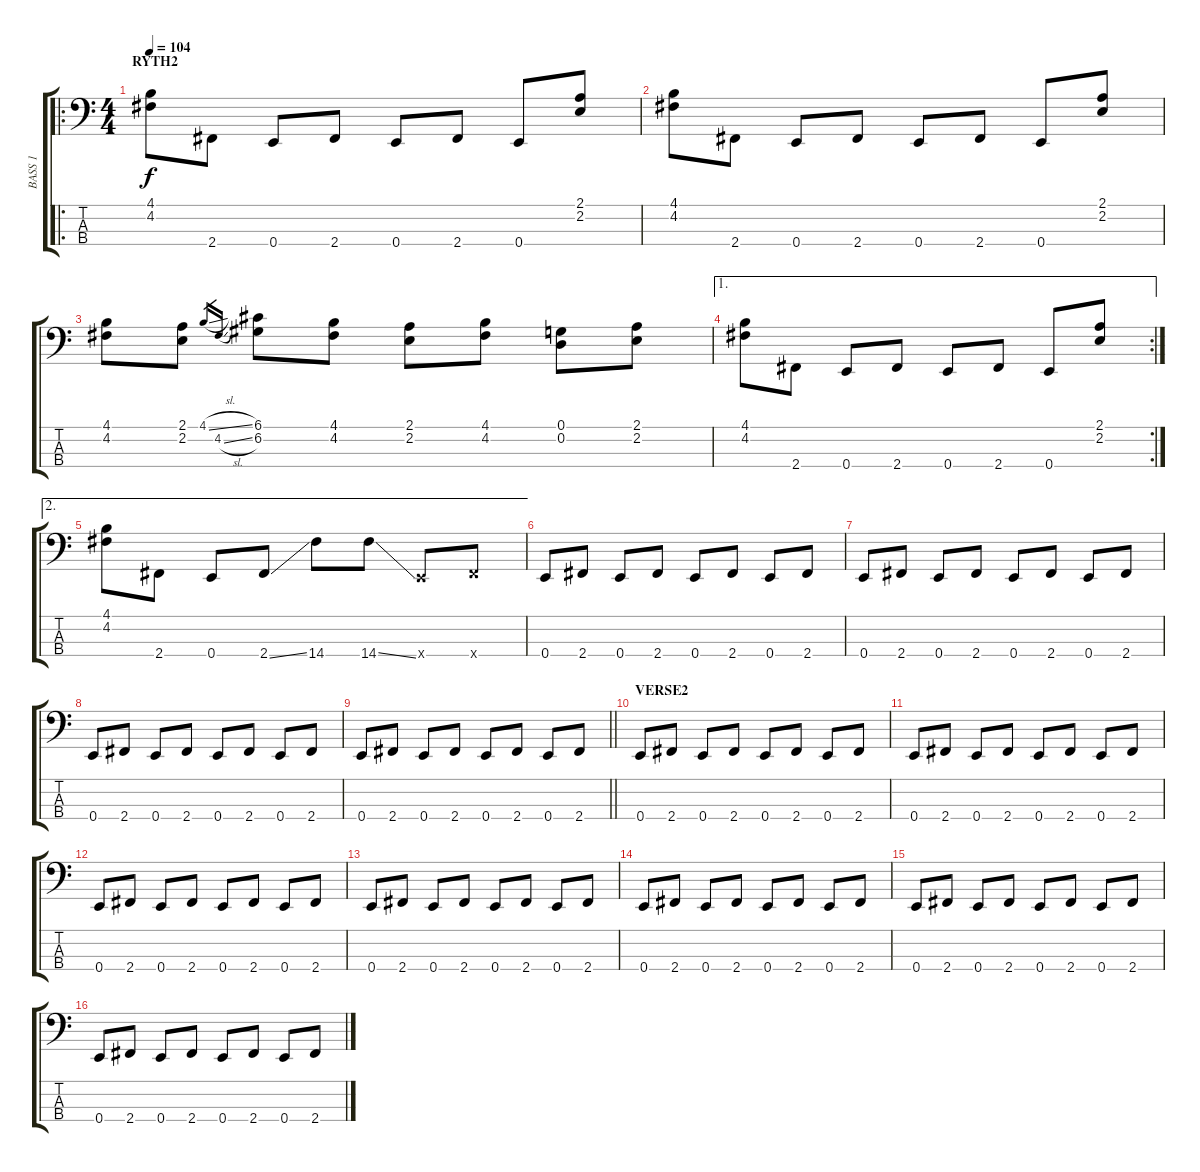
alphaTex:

\track ("BASS 1" "BASS 1") {instrument electricbassfinger}
\staff {score tabs}
\tuning (G2 D2 A1 E1) {hide}
\ro
\ts (4 4)
\section ("" "RYTH2")
\tempo 104
\clef f4
\ks c
(4.1 4.2).8{dy f} 2.4.8 0.4.8 2.4.8 0.4.8 2.4.8 0.4.8 (2.1 2.2).8 |
(4.1 4.2).8 2.4.8 0.4.8 2.4.8 0.4.8 2.4.8 0.4.8 (2.1 2.2).8 |
(4.1 4.2).8 (2.1 2.2).8 4.1{sl}.16{gr} 4.2{sl}.16{gr} (6.1 6.2).8 (4.1 4.2).8 (2.1 2.2).8 (4.1 4.2).8 (0.1 0.2).8 (2.1 2.2).8 |
\ae 1
\rc 2
(4.1 4.2).8 2.4.8 0.4.8 2.4.8 0.4.8 2.4.8 0.4.8 (2.1 2.2).8 |
\ae 2
(4.1 4.2).8 2.4.8 0.4.8 2.4{ss}.8 14.4.8 14.4{ss}.8 0.4{x}.8 2.4{x}.8 |
0.4.8 2.4.8 0.4.8 2.4.8 0.4.8 2.4.8 0.4.8 2.4.8 |
0.4.8 2.4.8 0.4.8 2.4.8 0.4.8 2.4.8 0.4.8 2.4.8 |
0.4.8 2.4.8 0.4.8 2.4.8 0.4.8 2.4.8 0.4.8 2.4.8 |
\barLineRight lightlight
0.4.8 2.4.8 0.4.8 2.4.8 0.4.8 2.4.8 0.4.8 2.4.8 |
\section ("" "VERSE2")
0.4.8 2.4.8 0.4.8 2.4.8 0.4.8 2.4.8 0.4.8 2.4.8 |
0.4.8 2.4.8 0.4.8 2.4.8 0.4.8 2.4.8 0.4.8 2.4.8 |
0.4.8 2.4.8 0.4.8 2.4.8 0.4.8 2.4.8 0.4.8 2.4.8 |
0.4.8 2.4.8 0.4.8 2.4.8 0.4.8 2.4.8 0.4.8 2.4.8 |
0.4.8 2.4.8 0.4.8 2.4.8 0.4.8 2.4.8 0.4.8 2.4.8 |
0.4.8 2.4.8 0.4.8 2.4.8 0.4.8 2.4.8 0.4.8 2.4.8 |
0.4.8 2.4.8 0.4.8 2.4.8 0.4.8 2.4.8 0.4.8 2.4.8
